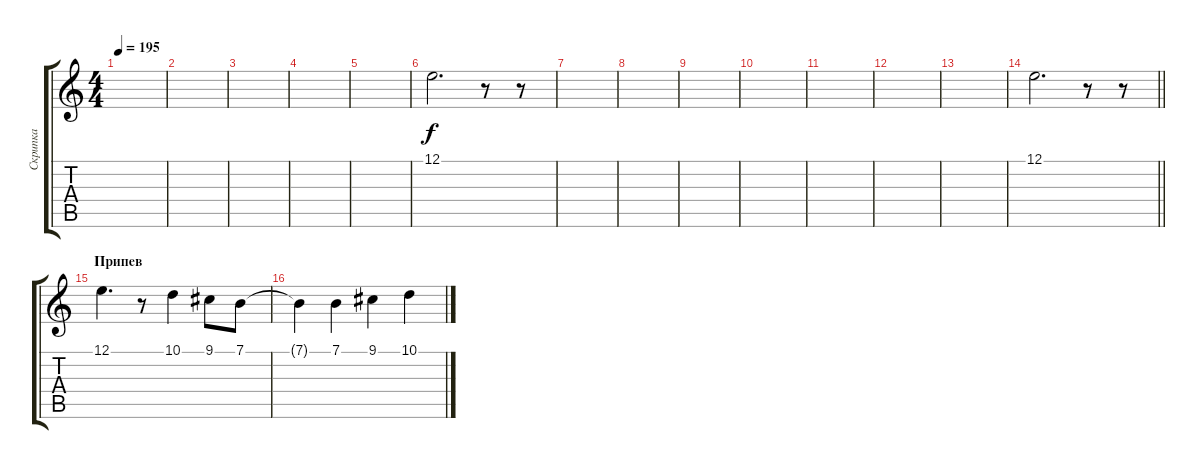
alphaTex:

\track ("Скрипка" "Скрипка") {instrument viola}
\staff {score tabs}
\tuning (E4 B3 G3 D3 A2 E2) {hide}
\ts (4 4)
\tempo 195
\clef g2
\ks c
|
|
|
|
|
12.1.2{d} r.8 r.8 |
|
|
|
|
|
|
|
\barLineRight lightlight
12.1.2{d} r.8 r.8 |
\section ("" "Припев")
12.1.4{d} r.8 10.1.4 9.1.8 7.1.8 |
7.1{t}.4 7.1.4 9.1.4 10.1.4
